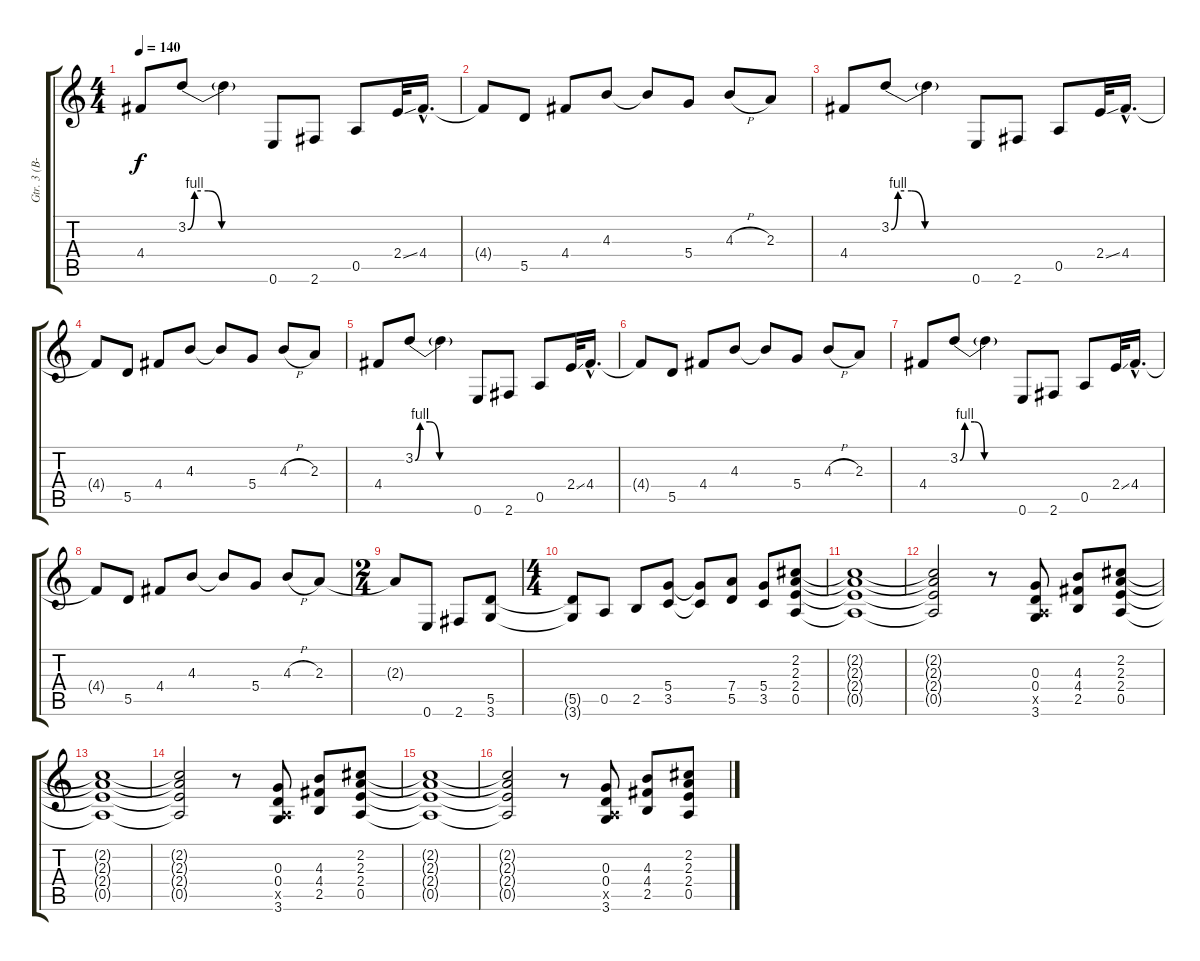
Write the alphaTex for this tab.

\track ("Gtr. 3 (B-bender)" "Gtr. 3 (B-") {instrument distortionguitar}
\staff {score tabs}
\tuning (E4 B3 G3 D3 A2 E2) {hide}
\ts (4 4)
\tempo 140
\clef g2
\ks c
4.4.8{dy f} 3.2{be (custom 0 0 5 4 15 4 25 0 45 0 60 0)}.8 3.2{t}.4 0.6.8 2.6.8 0.5.8 2.4{ss}.32 4.4{hac}.16{d} |
4.4{t}.8 5.5.8 4.4.8 4.3.8 4.3{t}.8 5.4.8 4.3{h}.8 2.3.8 |
4.4.8 3.2{be (custom 0 0 5 4 15 4 25 0 45 0 60 0)}.8 3.2{t}.4 0.6.8 2.6.8 0.5.8 2.4{ss}.32 4.4{hac}.16{d} |
4.4{t}.8 5.5.8 4.4.8 4.3.8 4.3{t}.8 5.4.8 4.3{h}.8 2.3.8 |
4.4.8 3.2{be (custom 0 0 5 4 15 4 25 0 45 0 60 0)}.8 3.2{t}.4 0.6.8 2.6.8 0.5.8 2.4{ss}.32 4.4{hac}.16{d} |
4.4{t}.8 5.5.8 4.4.8 4.3.8 4.3{t}.8 5.4.8 4.3{h}.8 2.3.8 |
4.4.8 3.2{be (custom 0 0 5 4 15 4 25 0 45 0 60 0)}.8 3.2{t}.4 0.6.8 2.6.8 0.5.8 2.4{ss}.32 4.4{hac}.16{d} |
4.4{t}.8 5.5.8 4.4.8 4.3.8 4.3{t}.8 5.4.8 4.3{h}.8 2.3.8 |
\ts (2 4)
2.3{t}.8 0.6.8 2.6.8 (5.5 3.6).8 |
\ts (4 4)
(5.5{t} 3.6{t}).8 0.5.8 2.5.8 (5.4 3.5).8 (5.4{t} 3.5{t}).8 (7.4 5.5).8 (5.4 3.5).8 (2.2 2.3 2.4 0.5).8 |
(2.2{t} 2.3{t} 2.4{t} 0.5{t}).1 |
(2.2{t} 2.3{t} 2.4{t} 0.5{t}).2 r.8 (0.3 0.4 0.5{x} 3.6).8 (4.3 4.4 2.5).8 (2.2 2.3 2.4 0.5).8 |
(2.2{t} 2.3{t} 2.4{t} 0.5{t}).1 |
(2.2{t} 2.3{t} 2.4{t} 0.5{t}).2 r.8 (0.3 0.4 0.5{x} 3.6).8 (4.3 4.4 2.5).8 (2.2 2.3 2.4 0.5).8 |
(2.2{t} 2.3{t} 2.4{t} 0.5{t}).1 |
(2.2{t} 2.3{t} 2.4{t} 0.5{t}).2 r.8 (0.3 0.4 0.5{x} 3.6).8 (4.3 4.4 2.5).8 (2.2 2.3 2.4 0.5).8
